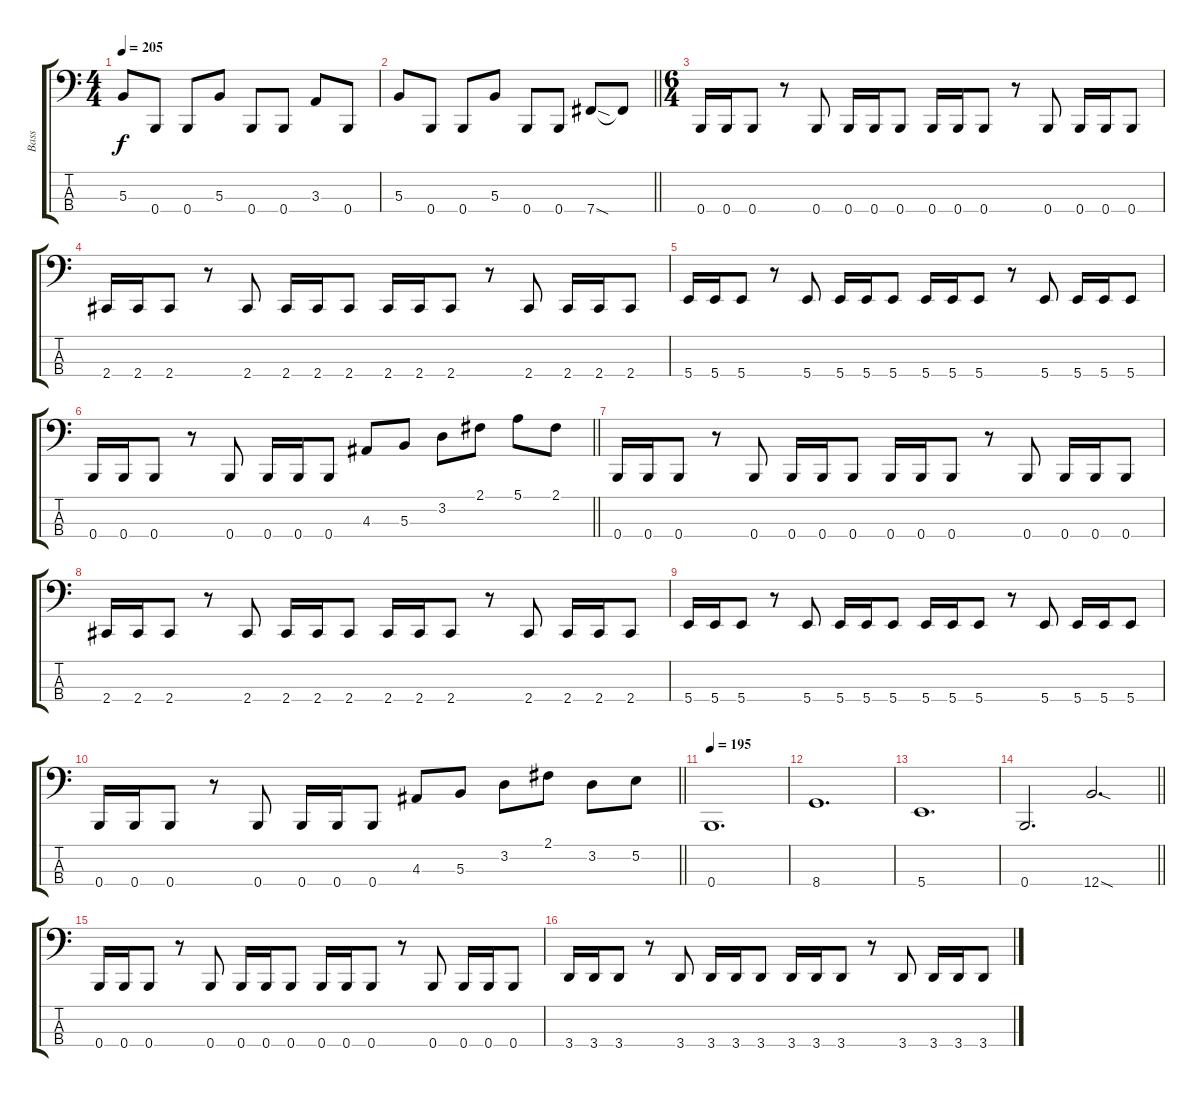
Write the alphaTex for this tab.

\track ("Bass" "Bass") {instrument electricbassfinger}
\staff {score tabs}
\tuning (E2 B1 Gb1 B0) {hide}
\ts (4 4)
\tempo 205
\clef f4
\ks c
5.3.8{dy f} 0.4.8 0.4.8 5.3.8 0.4.8 0.4.8 3.3.8 0.4.8 |
\barLineRight lightlight
5.3.8 0.4.8 0.4.8 5.3.8 0.4.8 0.4.8 7.4{sod}.8 7.4{t}.8 |
\ts (6 4)
0.4.16 0.4.16 0.4.8 r.8 0.4.8 0.4.16 0.4.16 0.4.8 0.4.16 0.4.16 0.4.8 r.8 0.4.8 0.4.16 0.4.16 0.4.8 |
2.4.16 2.4.16 2.4.8 r.8 2.4.8 2.4.16 2.4.16 2.4.8 2.4.16 2.4.16 2.4.8 r.8 2.4.8 2.4.16 2.4.16 2.4.8 |
5.4.16 5.4.16 5.4.8 r.8 5.4.8 5.4.16 5.4.16 5.4.8 5.4.16 5.4.16 5.4.8 r.8 5.4.8 5.4.16 5.4.16 5.4.8 |
\barLineRight lightlight
0.4.16 0.4.16 0.4.8 r.8 0.4.8 0.4.16 0.4.16 0.4.8 4.3.8 5.3.8 3.2.8 2.1.8 5.1.8 2.1.8 |
0.4.16 0.4.16 0.4.8 r.8 0.4.8 0.4.16 0.4.16 0.4.8 0.4.16 0.4.16 0.4.8 r.8 0.4.8 0.4.16 0.4.16 0.4.8 |
2.4.16 2.4.16 2.4.8 r.8 2.4.8 2.4.16 2.4.16 2.4.8 2.4.16 2.4.16 2.4.8 r.8 2.4.8 2.4.16 2.4.16 2.4.8 |
5.4.16 5.4.16 5.4.8 r.8 5.4.8 5.4.16 5.4.16 5.4.8 5.4.16 5.4.16 5.4.8 r.8 5.4.8 5.4.16 5.4.16 5.4.8 |
\barLineRight lightlight
0.4.16 0.4.16 0.4.8 r.8 0.4.8 0.4.16 0.4.16 0.4.8 4.3.8 5.3.8 3.2.8 2.1.8 3.2.8 5.2.8 |
\tempo 195
0.4.1{d} |
8.4.1{d} |
5.4.1{d} |
\barLineRight lightlight
0.4.2{d} 12.4{sod}.2{d} |
0.4.16 0.4.16 0.4.8 r.8 0.4.8 0.4.16 0.4.16 0.4.8 0.4.16 0.4.16 0.4.8 r.8 0.4.8 0.4.16 0.4.16 0.4.8 |
3.4.16 3.4.16 3.4.8 r.8 3.4.8 3.4.16 3.4.16 3.4.8 3.4.16 3.4.16 3.4.8 r.8 3.4.8 3.4.16 3.4.16 3.4.8
